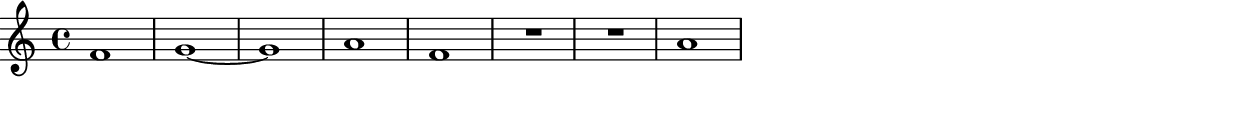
%% Generated by lilypond-book
%% Options: [exampleindent=10.16\mm,indent=0\mm,line-width=160\mm]
\include "lilypond-book-preamble.ly"


% ****************************************************************
% Start cut-&-pastable-section
% ****************************************************************



\paper {
  indent = 0\mm
  line-width = 160\mm
  % offset the left padding, also add 1mm as lilypond creates cropped
  % images with a little space on the right
  line-width = #(- line-width (* mm  3.000000) (* mm 1))
}

\layout {
  
}





% ****************************************************************
% ly snippet:
% ****************************************************************
\sourcefilename "/home/gub/NewGub/gub/target/linux-x86/src/lilypond-git.sv.gnu.org--lilypond.git-release-unstable/input/regression/volta-spec-once.ly"
\sourcefileline 0
\version "2.23.0"

\header {
  texidoc="@code{\\volta} is useful for nth-time-only music.  The
properties of the bracket label may be overridden."
}

music = \context Voice \fixed c' \repeat volta 2 {
  f1
  \once \override Score.VoltaBracket.text = "1st time only"
  \once \override Score.VoltaBracket.font-name = ""
  <<
    \volta 1 { g~ 1 }
    \volta 2 \unfolded R1*2
  >>
  a1
}

\score { \music }
\score { \unfoldRepeats \music }



% ****************************************************************
% end ly snippet
% ****************************************************************
